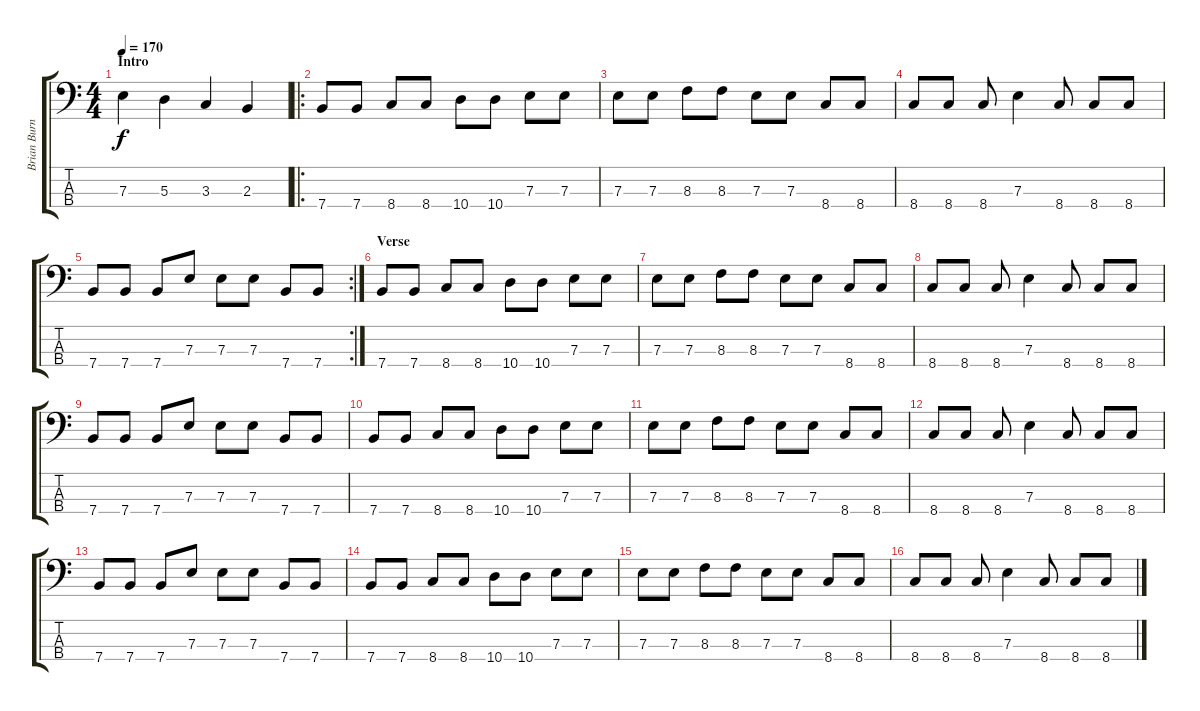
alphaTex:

\track ("Brian Burnham" "Brian Burn") {instrument electricbasspick}
\staff {score tabs}
\tuning (G2 D2 A1 E1) {hide}
\ts (4 4)
\section ("" "Intro")
\tempo 170
\clef f4
\ks c
7.3.4{dy f instrument electricbasspick} 5.3.4 3.3.4 2.3.4 |
\ro
7.4.8 7.4.8 8.4.8 8.4.8 10.4.8 10.4.8 7.3.8 7.3.8 |
7.3.8 7.3.8 8.3.8 8.3.8 7.3.8 7.3.8 8.4.8 8.4.8 |
8.4.8 8.4.8 8.4.8 7.3.4 8.4.8 8.4.8 8.4.8 |
\rc 2
7.4.8 7.4.8 7.4.8 7.3.8 7.3.8 7.3.8 7.4.8 7.4.8 |
\section ("" "Verse")
7.4.8 7.4.8 8.4.8 8.4.8 10.4.8 10.4.8 7.3.8 7.3.8 |
7.3.8 7.3.8 8.3.8 8.3.8 7.3.8 7.3.8 8.4.8 8.4.8 |
8.4.8 8.4.8 8.4.8 7.3.4 8.4.8 8.4.8 8.4.8 |
7.4.8 7.4.8 7.4.8 7.3.8 7.3.8 7.3.8 7.4.8 7.4.8 |
7.4.8 7.4.8 8.4.8 8.4.8 10.4.8 10.4.8 7.3.8 7.3.8 |
7.3.8 7.3.8 8.3.8 8.3.8 7.3.8 7.3.8 8.4.8 8.4.8 |
8.4.8 8.4.8 8.4.8 7.3.4 8.4.8 8.4.8 8.4.8 |
7.4.8 7.4.8 7.4.8 7.3.8 7.3.8 7.3.8 7.4.8 7.4.8 |
7.4.8 7.4.8 8.4.8 8.4.8 10.4.8 10.4.8 7.3.8 7.3.8 |
7.3.8 7.3.8 8.3.8 8.3.8 7.3.8 7.3.8 8.4.8 8.4.8 |
8.4.8 8.4.8 8.4.8 7.3.4 8.4.8 8.4.8 8.4.8
